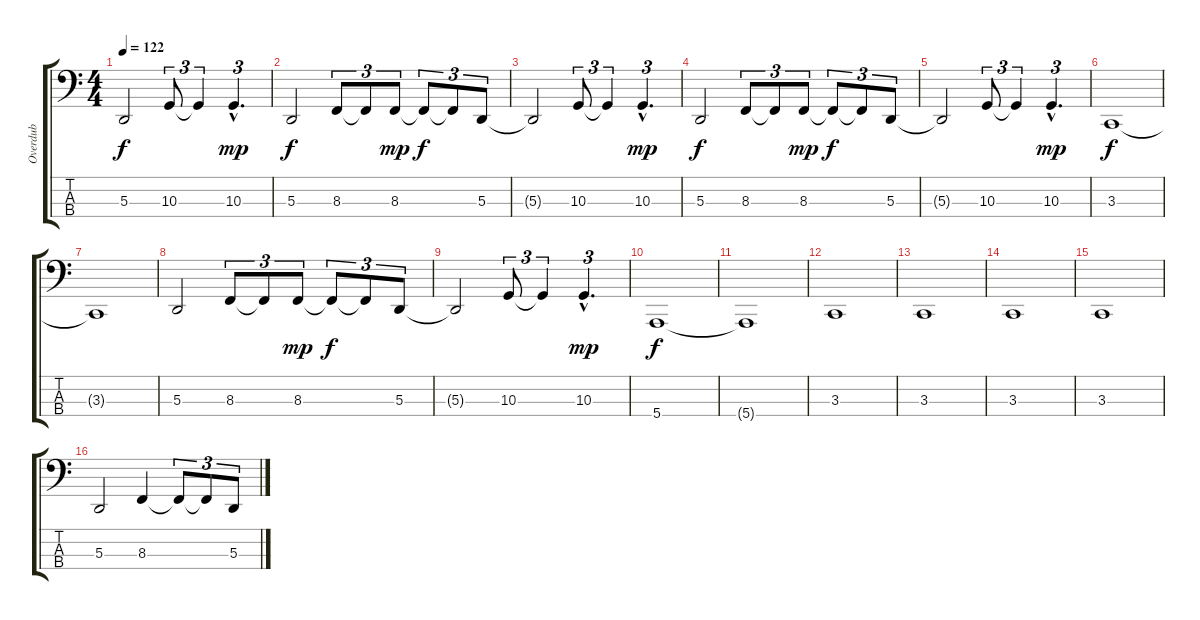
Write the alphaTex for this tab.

\track ("Overdub" "Overdub") {instrument fretlessbass}
\staff {score tabs}
\tuning (G1 D1 A0 E0) {hide}
\ts (4 4)
\tempo 122
\clef f4
\ks c
5.3{t}.2{dy f} 10.3.8{tu (3 2)} 10.3{t}.4{tu (3 2)} 10.3{hac}.4{d tu (3 2) dy mp} |
5.3.2{dy f} 8.3.8{tu (3 2)} 8.3{t}.8{tu (3 2)} 8.3.8{tu (3 2) dy mp} 8.3{t}.8{tu (3 2) dy f} 8.3{t}.8{tu (3 2)} 5.3.8{tu (3 2)} |
5.3{t}.2 10.3.8{tu (3 2)} 10.3{t}.4{tu (3 2)} 10.3{hac}.4{d tu (3 2) dy mp} |
5.3.2{dy f} 8.3.8{tu (3 2)} 8.3{t}.8{tu (3 2)} 8.3.8{tu (3 2) dy mp} 8.3{t}.8{tu (3 2) dy f} 8.3{t}.8{tu (3 2)} 5.3.8{tu (3 2)} |
5.3{t}.2 10.3.8{tu (3 2)} 10.3{t}.4{tu (3 2)} 10.3{hac}.4{d tu (3 2) dy mp} |
3.3.1{dy f} |
3.3{t}.1 |
5.3.2 8.3.8{tu (3 2)} 8.3{t}.8{tu (3 2)} 8.3.8{tu (3 2) dy mp} 8.3{t}.8{tu (3 2) dy f} 8.3{t}.8{tu (3 2)} 5.3.8{tu (3 2)} |
5.3{t}.2 10.3.8{tu (3 2)} 10.3{t}.4{tu (3 2)} 10.3{hac}.4{d tu (3 2) dy mp} |
5.4.1{dy f} |
5.4{t}.1 |
3.3.1 |
3.3.1 |
3.3.1 |
3.3.1 |
5.3.2 8.3.4 8.3{t}.8{tu (3 2)} 8.3{t}.8{tu (3 2)} 5.3.8{tu (3 2)}
